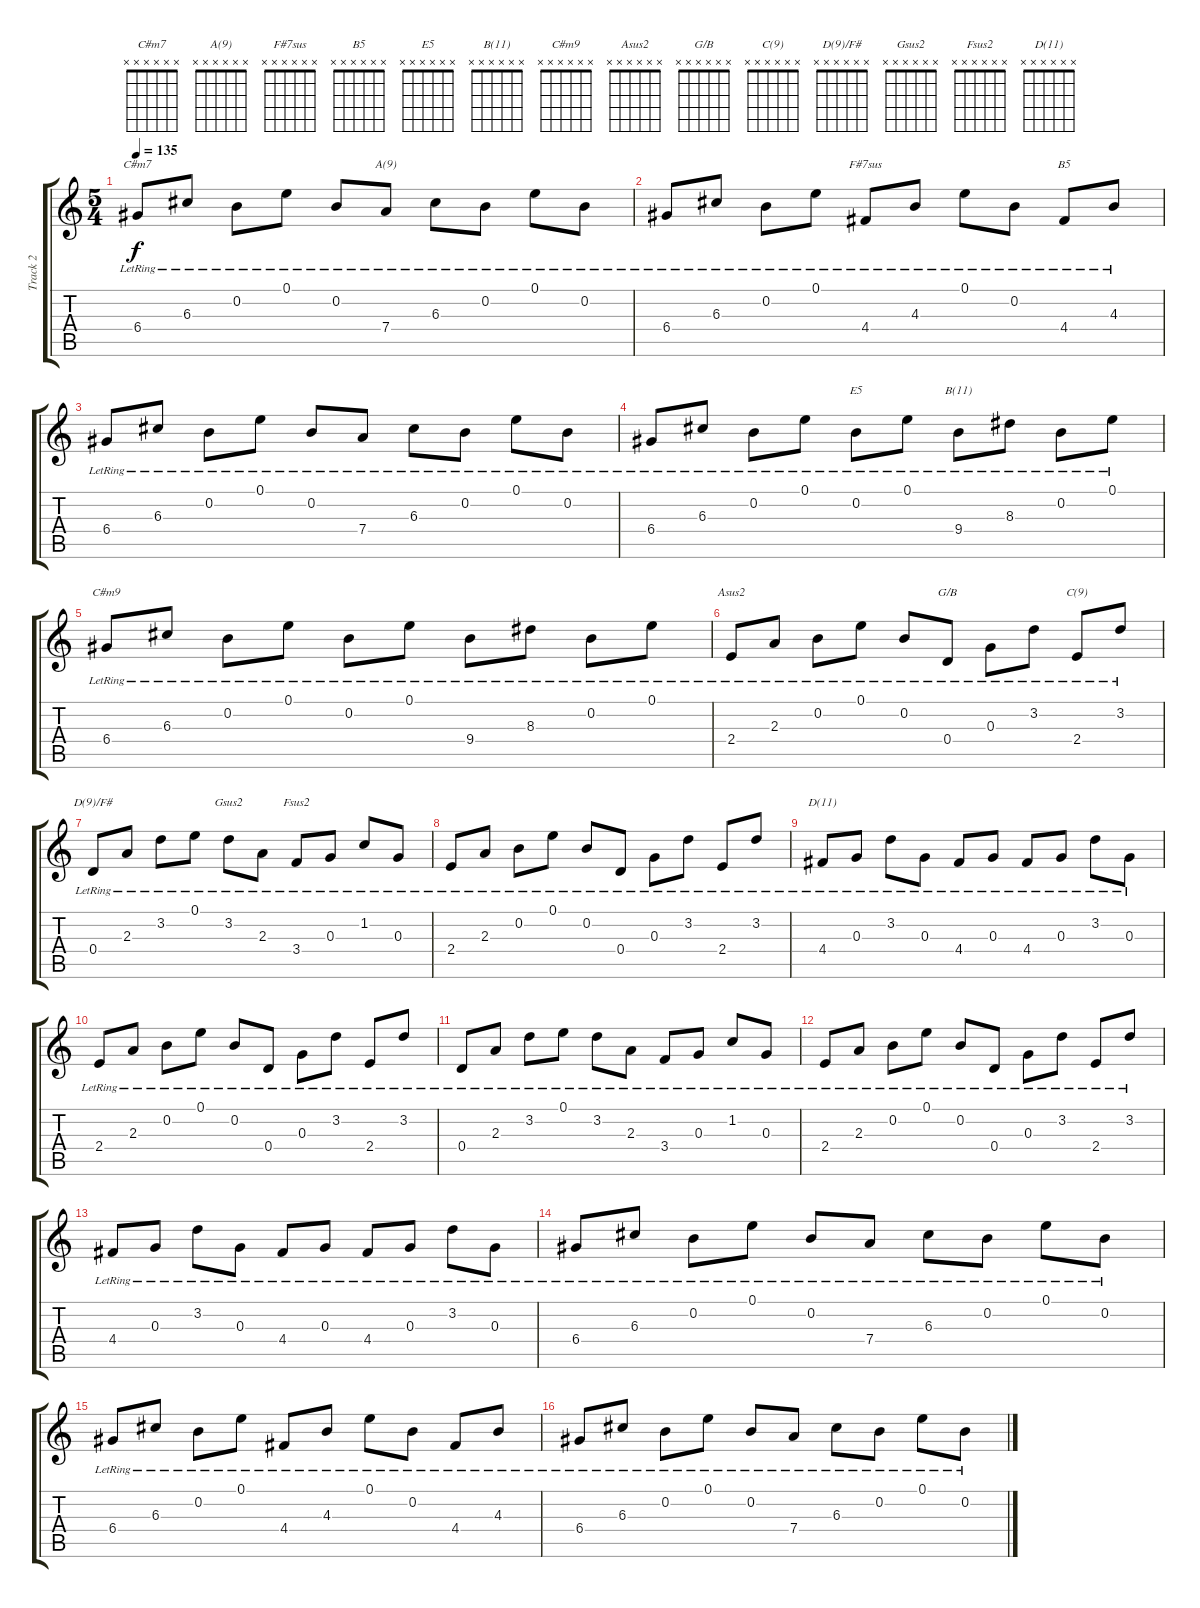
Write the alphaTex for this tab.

\track ("Track 2" "Track 2") {instrument electricguitarclean}
\staff {score tabs}
\tuning (E4 B3 G3 D3 A2 E2) {hide}
\chord ("C#m7" x x x x x x)
\chord ("A(9)" x x x x x x)
\chord ("F#7sus" x x x x x x)
\chord ("B5" x x x x x x)
\chord ("E5" x x x x x x)
\chord ("B(11)" x x x x x x)
\chord ("C#m9" x x x x x x)
\chord ("Asus2" x x x x x x)
\chord ("G/B" x x x x x x)
\chord ("C(9)" x x x x x x)
\chord ("D(9)/F#" x x x x x x)
\chord ("Gsus2" x x x x x x)
\chord ("Fsus2" x x x x x x)
\chord ("D(11)" x x x x x x)
\ts (5 4)
\tempo 135
\clef g2
\ks c
6.4{lr}.8{ch "C#m7" dy f} 6.3{lr}.8 0.2{lr}.8 0.1{lr}.8 0.2{lr}.8 7.4{lr}.8{ch "A(9)"} 6.3{lr}.8 0.2{lr}.8 0.1{lr}.8 0.2{lr}.8 |
6.4{lr}.8 6.3{lr}.8 0.2{lr}.8 0.1{lr}.8 4.4{lr}.8{ch "F#7sus"} 4.3{lr}.8 0.1{lr}.8 0.2{lr}.8 4.4{lr}.8{ch "B5"} 4.3{lr}.8 |
6.4{lr}.8 6.3{lr}.8 0.2{lr}.8 0.1{lr}.8 0.2{lr}.8 7.4{lr}.8 6.3{lr}.8 0.2{lr}.8 0.1{lr}.8 0.2{lr}.8 |
6.4{lr}.8 6.3{lr}.8 0.2{lr}.8 0.1{lr}.8 0.2{lr}.8{ch "E5"} 0.1{lr}.8 9.4{lr}.8{ch "B(11)"} 8.3{lr}.8 0.2{lr}.8 0.1{lr}.8 |
6.4{lr}.8{ch "C#m9"} 6.3{lr}.8 0.2{lr}.8 0.1{lr}.8 0.2{lr}.8 0.1{lr}.8 9.4{lr}.8 8.3{lr}.8 0.2{lr}.8 0.1{lr}.8 |
2.4{lr}.8{ch "Asus2"} 2.3{lr}.8 0.2{lr}.8 0.1{lr}.8 0.2{lr}.8 0.4{lr}.8{ch "G/B"} 0.3{lr}.8 3.2{lr}.8 2.4{lr}.8{ch "C(9)"} 3.2{lr}.8 |
0.4{lr}.8{ch "D(9)/F#"} 2.3{lr}.8 3.2{lr}.8 0.1{lr}.8 3.2{lr}.8{ch "Gsus2"} 2.3{lr}.8 3.4{lr}.8{ch "Fsus2"} 0.3{lr}.8 1.2{lr}.8 0.3{lr}.8 |
2.4{lr}.8 2.3{lr}.8 0.2{lr}.8 0.1{lr}.8 0.2{lr}.8 0.4{lr}.8 0.3{lr}.8 3.2{lr}.8 2.4{lr}.8 3.2{lr}.8 |
4.4{lr}.8{ch "D(11)"} 0.3{lr}.8 3.2{lr}.8 0.3{lr}.8 4.4{lr}.8 0.3{lr}.8 4.4{lr}.8 0.3{lr}.8 3.2{lr}.8 0.3{lr}.8 |
2.4{lr}.8 2.3{lr}.8 0.2{lr}.8 0.1{lr}.8 0.2{lr}.8 0.4{lr}.8 0.3{lr}.8 3.2{lr}.8 2.4{lr}.8 3.2{lr}.8 |
0.4{lr}.8 2.3{lr}.8 3.2{lr}.8 0.1{lr}.8 3.2{lr}.8 2.3{lr}.8 3.4{lr}.8 0.3{lr}.8 1.2{lr}.8 0.3{lr}.8 |
2.4{lr}.8 2.3{lr}.8 0.2{lr}.8 0.1{lr}.8 0.2{lr}.8 0.4{lr}.8 0.3{lr}.8 3.2{lr}.8 2.4{lr}.8 3.2{lr}.8 |
4.4{lr}.8 0.3{lr}.8 3.2{lr}.8 0.3{lr}.8 4.4{lr}.8 0.3{lr}.8 4.4{lr}.8 0.3{lr}.8 3.2{lr}.8 0.3{lr}.8 |
6.4{lr}.8 6.3{lr}.8 0.2{lr}.8 0.1{lr}.8 0.2{lr}.8 7.4{lr}.8 6.3{lr}.8 0.2{lr}.8 0.1{lr}.8 0.2{lr}.8 |
6.4{lr}.8 6.3{lr}.8 0.2{lr}.8 0.1{lr}.8 4.4{lr}.8 4.3{lr}.8 0.1{lr}.8 0.2{lr}.8 4.4{lr}.8 4.3{lr}.8 |
6.4{lr}.8 6.3{lr}.8 0.2{lr}.8 0.1{lr}.8 0.2{lr}.8 7.4{lr}.8 6.3{lr}.8 0.2{lr}.8 0.1{lr}.8 0.2{lr}.8
